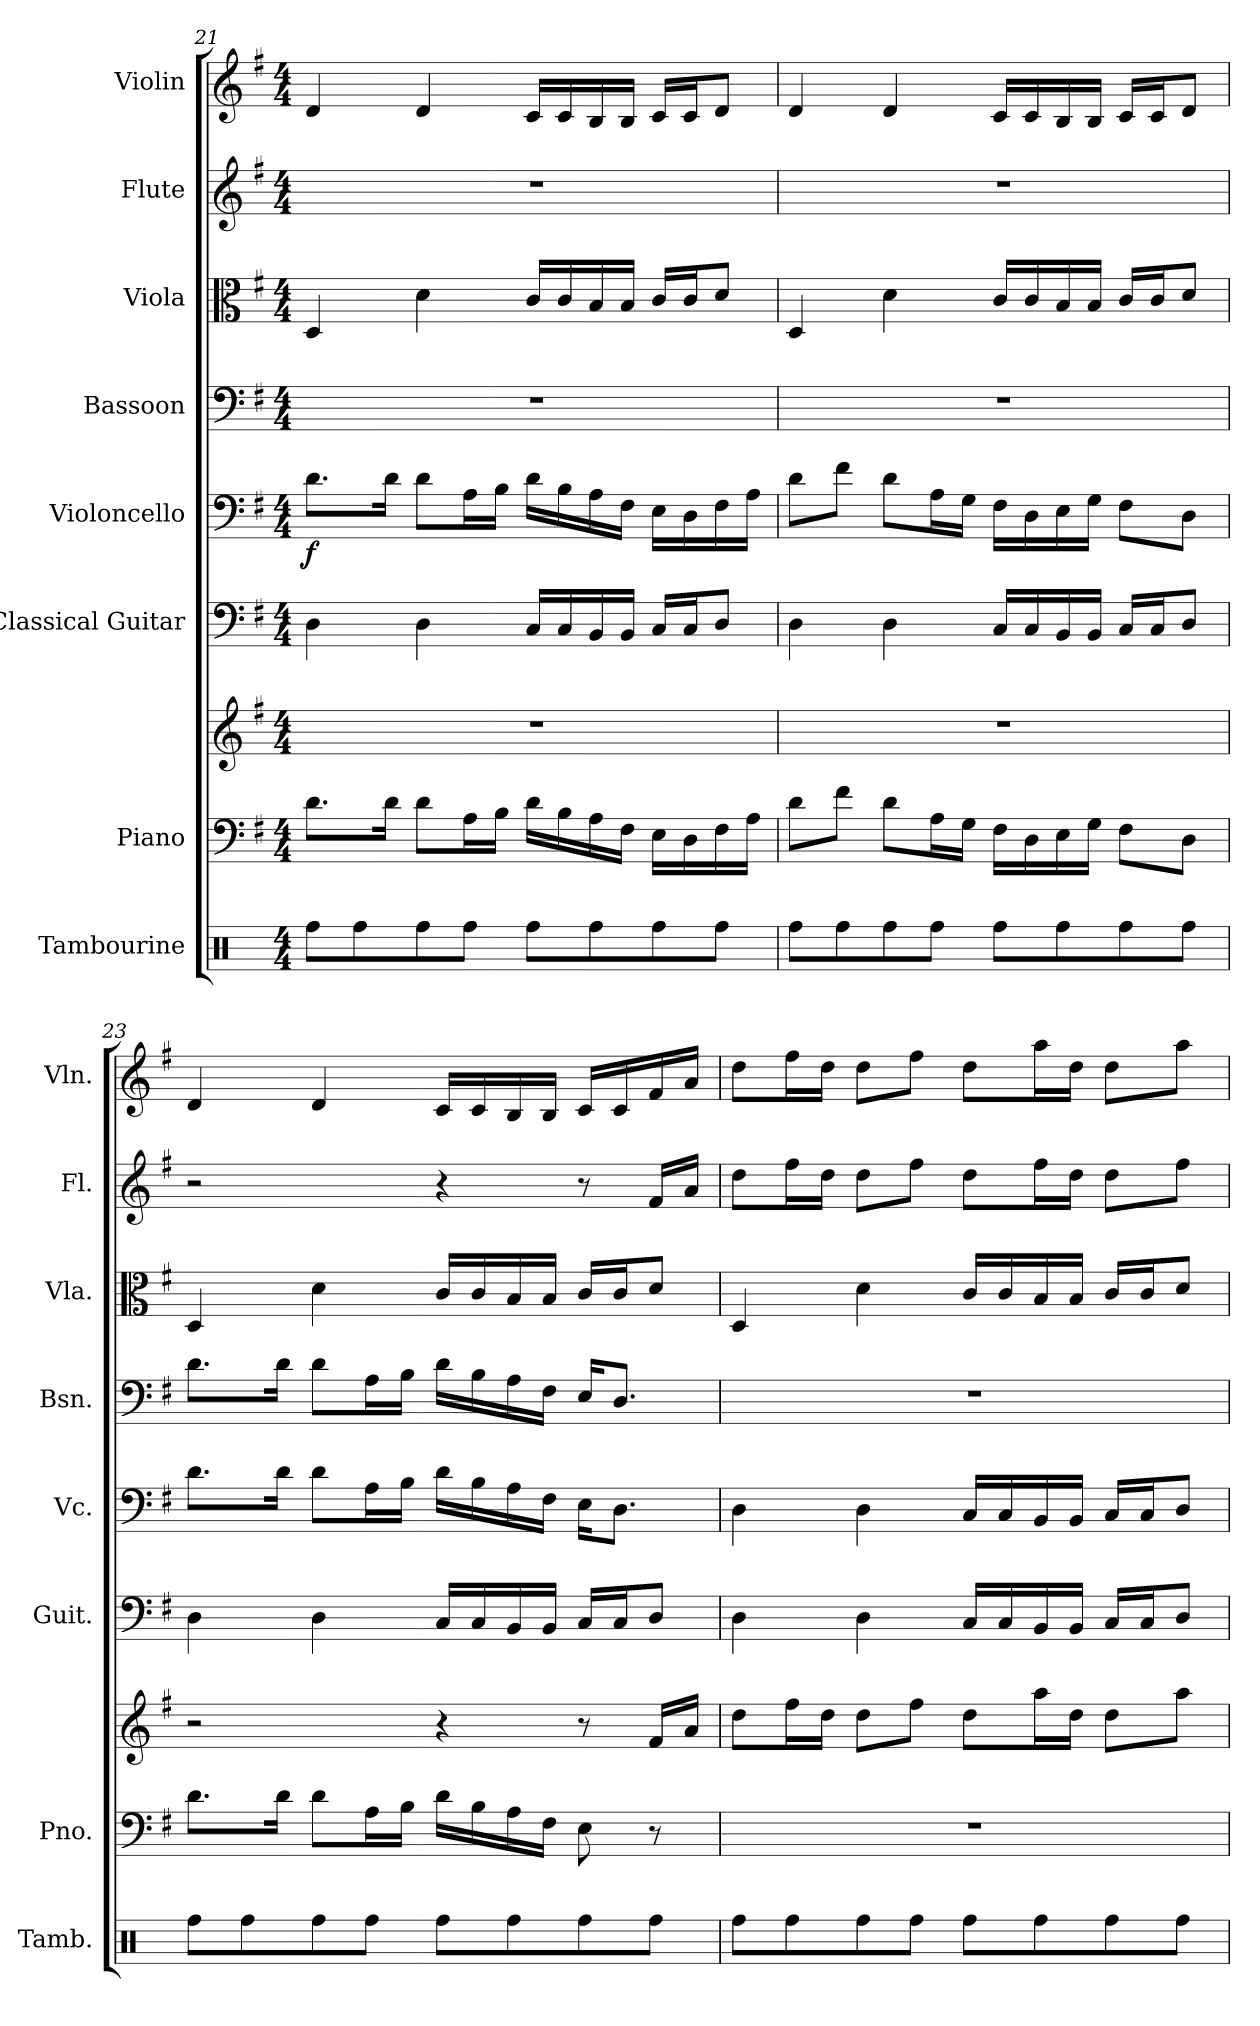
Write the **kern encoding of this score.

**kern	**kern	**kern	**kern	**kern	**dynam	**kern	**kern	**kern	**kern
*part8	*part7	*part7	*part6	*part5	*part5	*part4	*part3	*part2	*part1
*staff9	*staff8	*staff7	*staff6	*staff5	*staff5	*staff4	*staff3	*staff2	*staff1
*I"Tambourine	*I"Piano	*	*I"Classical Guitar	*I"Violoncello	*	*I"Bassoon	*I"Viola	*I"Flute	*I"Violin
*I'Tamb.	*I'Pno.	*	*I'Guit.	*I'Vc.	*	*I'Bsn.	*I'Vla.	*I'Fl.	*I'Vln.
!!LO:LB:g=z
*clefX	*clefF4	*clefG2	*clefF4	*clefF4	*	*clefF4	*clefC3	*clefG2	*clefG2
*k[]	*k[f#]	*k[f#]	*k[f#]	*k[f#]	*	*k[f#]	*k[f#]	*k[f#]	*k[f#]
*M4/4	*M4/4	*M4/4	*M4/4	*M4/4	*	*M4/4	*M4/4	*M4/4	*M4/4
=21	=21	=21	=21	=21	=21	=21	=21	=21	=21
!	!	!	!	!	!LO:DY:b	!	!	!	!
8Rff\L	8.d\L	1r	4D\	8.d\L	f	1r	4D/	1r	4d/
8Rff\	.	.	.	.	.	.	.	.	.
.	16d\Jk	.	.	16d\Jk	.	.	.	.	.
8Rff\	8d\L	.	4D\	8d\L	.	.	4d\	.	4d/
8Rff\J	16A\L	.	.	16A\L	.	.	.	.	.
.	16B\JJ	.	.	16B\JJ	.	.	.	.	.
8Rff\L	16d\LL	.	16C/LL	16d\LL	.	.	16c/LL	.	16c/LL
.	16B\	.	16C/	16B\	.	.	16c/	.	16c/
8Rff\	16A\	.	16BB/	16A\	.	.	16B/	.	16B/
.	16F#\JJ	.	16BB/JJ	16F#\JJ	.	.	16B/JJ	.	16B/JJ
8Rff\	16E\LL	.	16C/LL	16E\LL	.	.	16c/LL	.	16c/LL
.	16D\	.	16C/J	16D\	.	.	16c/J	.	16c/J
8Rff\J	16F#\	.	8D/J	16F#\	.	.	8d/J	.	8d/J
.	16A\JJ	.	.	16A\JJ	.	.	.	.	.
=22	=22	=22	=22	=22	=22	=22	=22	=22	=22
8Rff\L	8d\L	1r	4D\	8d\L	.	1r	4D/	1r	4d/
8Rff\	8f#\J	.	.	8f#\J	.	.	.	.	.
8Rff\	8d\L	.	4D\	8d\L	.	.	4d\	.	4d/
8Rff\J	16A\L	.	.	16A\L	.	.	.	.	.
.	16G\JJ	.	.	16G\JJ	.	.	.	.	.
8Rff\L	16F#\LL	.	16C/LL	16F#\LL	.	.	16c/LL	.	16c/LL
.	16D\	.	16C/	16D\	.	.	16c/	.	16c/
8Rff\	16E\	.	16BB/	16E\	.	.	16B/	.	16B/
.	16G\JJ	.	16BB/JJ	16G\JJ	.	.	16B/JJ	.	16B/JJ
8Rff\	8F#\L	.	16C/LL	8F#\L	.	.	16c/LL	.	16c/LL
.	.	.	16C/J	.	.	.	16c/J	.	16c/J
8Rff\J	8D\J	.	8D/J	8D\J	.	.	8d/J	.	8d/J
=23	=23	=23	=23	=23	=23	=23	=23	=23	=23
8Rff\L	8.d\L	2r	4D\	8.d\L	.	8.d\L	4D/	2r	4d/
8Rff\	.	.	.	.	.	.	.	.	.
.	16d\Jk	.	.	16d\Jk	.	16d\Jk	.	.	.
8Rff\	8d\L	.	4D\	8d\L	.	8d\L	4d\	.	4d/
8Rff\J	16A\L	.	.	16A\L	.	16A\L	.	.	.
.	16B\JJ	.	.	16B\JJ	.	16B\JJ	.	.	.
8Rff\L	16d\LL	4r	16C/LL	16d\LL	.	16d\LL	16c/LL	4r	16c/LL
.	16B\	.	16C/	16B\	.	16B\	16c/	.	16c/
8Rff\	16A\	.	16BB/	16A\	.	16A\	16B/	.	16B/
.	16F#\JJ	.	16BB/JJ	16F#\JJ	.	16F#\JJ	16B/JJ	.	16B/JJ
8Rff\	8E\	8r	16C/LL	16E\KL	.	16E/KL	16c/LL	8r	16c/LL
.	.	.	16C/J	8.D\J	.	8.D/J	16c/J	.	16c/
8Rff\J	8r	16f#/LL	8D/J	.	.	.	8d/J	16f#/LL	16f#/
.	.	16a/JJ	.	.	.	.	.	16a/JJ	16a/JJ
=24	=24	=24	=24	=24	=24	=24	=24	=24	=24
8Rff\L	1r	8dd\L	4D\	4D\	.	1r	4D/	8dd\L	8dd\L
8Rff\	.	16ff#\L	.	.	.	.	.	16ff#\L	16ff#\L
.	.	16dd\JJ	.	.	.	.	.	16dd\JJ	16dd\JJ
8Rff\	.	8dd\L	4D\	4D\	.	.	4d\	8dd\L	8dd\L
8Rff\J	.	8ff#\J	.	.	.	.	.	8ff#\J	8ff#\J
8Rff\L	.	8dd\L	16C/LL	16C/LL	.	.	16c/LL	8dd\L	8dd\L
.	.	.	16C/	16C/	.	.	16c/	.	.
8Rff\	.	16aa\L	16BB/	16BB/	.	.	16B/	16ff#\L	16aa\L
.	.	16dd\JJ	16BB/JJ	16BB/JJ	.	.	16B/JJ	16dd\JJ	16dd\JJ
8Rff\	.	8dd\L	16C/LL	16C/LL	.	.	16c/LL	8dd\L	8dd\L
.	.	.	16C/J	16C/J	.	.	16c/J	.	.
8Rff\J	.	8aa\J	8D/J	8D/J	.	.	8d/J	8ff#\J	8aa\J
=	=	=	=	=	=	=	=	=	=
*-	*-	*-	*-	*-	*-	*-	*-	*-	*-
